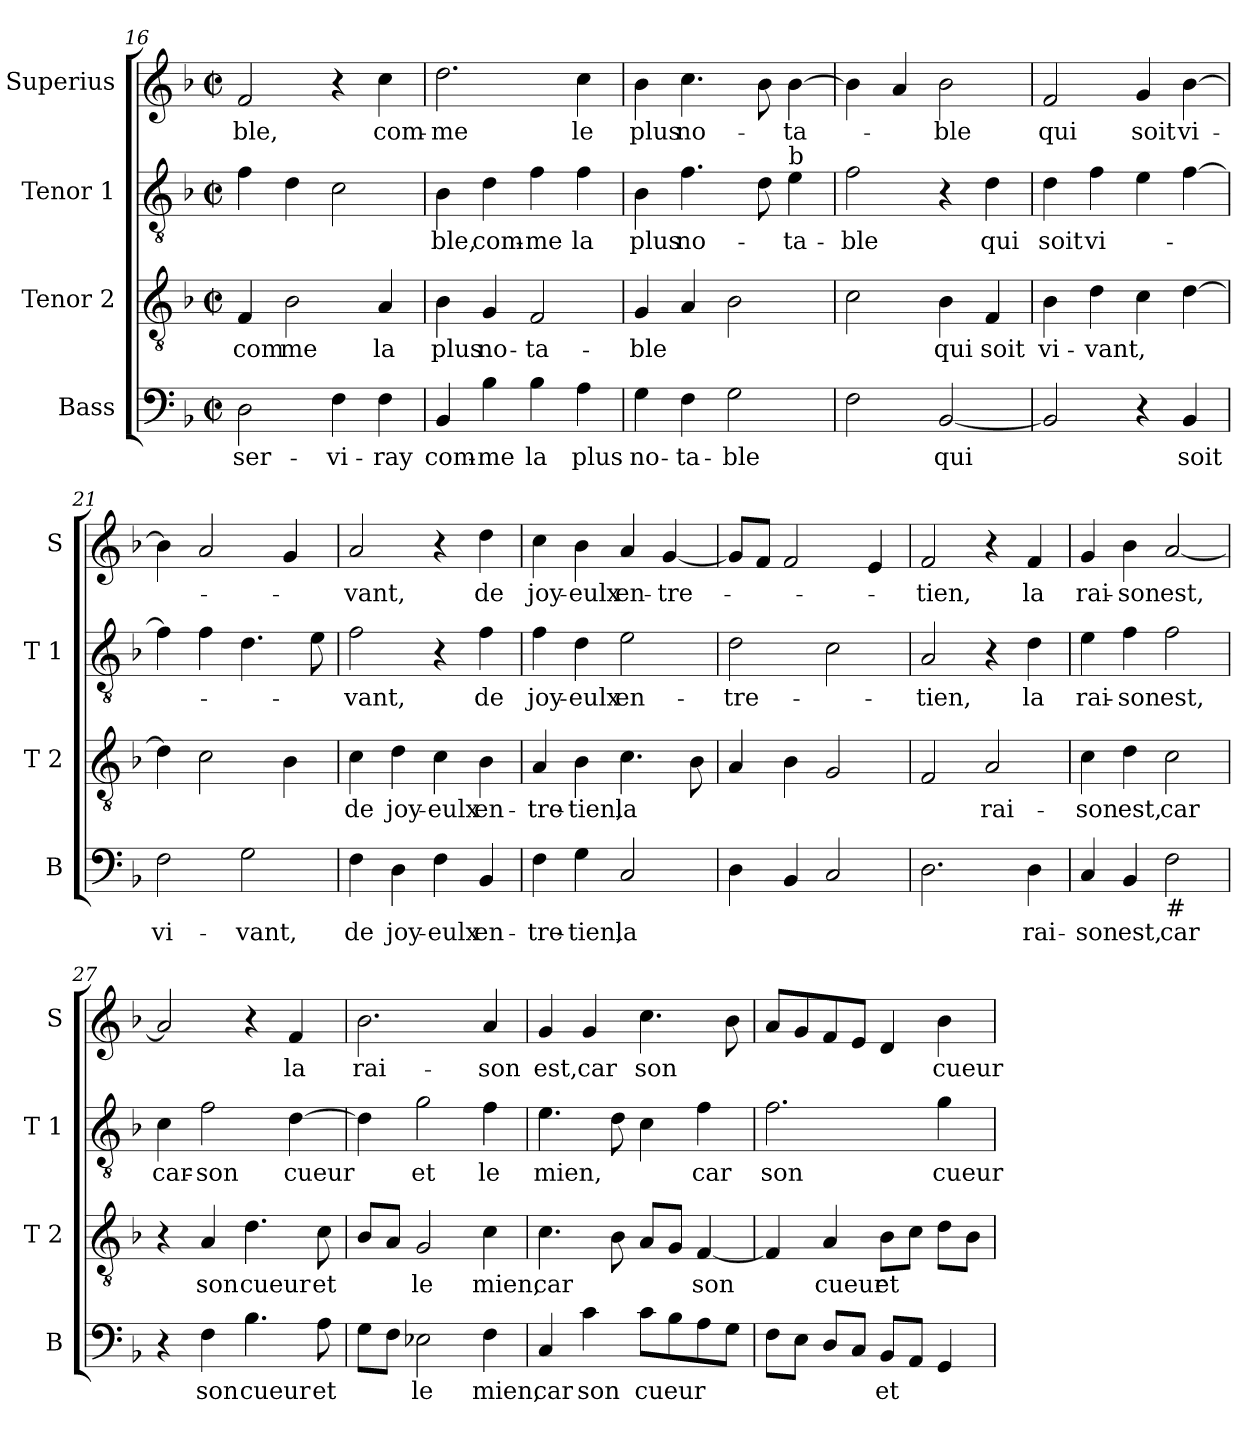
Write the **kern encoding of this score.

**kern	**text	**kern	**text	**kern	**text	**kern	**text
*part4	*part4	*part3	*part3	*part2	*part2	*part1	*part1
*staff4	*staff4	*staff3	*staff3	*staff2	*staff2	*staff1	*staff1
*I"Bass	*	*I"Tenor 2	*	*I"Tenor 1	*	*I"Superius	*
*I'B	*	*I'T 2	*	*I'T 1	*	*I'S	*
!!LO:PB:g=z
*clefF4	*	*clefGv2	*	*clefGv2	*	*clefG2	*
*k[b-]	*	*k[b-]	*	*k[b-]	*	*k[b-]	*
*F:	*	*F:	*	*F:	*	*F:	*
*M2/2	*	*M2/2	*	*M2/2	*	*M2/2	*
*met(c|)	*	*met(c|)	*	*met(c|)	*	*met(c|)	*
=16	=16	=16	=16	=16	=16	=16	=16
2D\	ser-	4F/	com	4f\	.	2f/	-ble,
.	.	2B-\	me	4d\	.	.	.
4F\	-vi-	.	.	2c\	.	4r	.
4F\	-ray	4A/	la	.	.	4cc\	com-
=17	=17	=17	=17	=17	=17	=17	=17
4BB-/	com-	4B-\	plus	4B-\	-ble,	2.dd\	-me
4B-\	-me	4G/	no-	4d\	com-	.	.
4B-\	la	2F/	-ta-	4f\	-me	.	.
4A\	plus	.	.	4f\	la	4cc\	le
=18	=18	=18	=18	=18	=18	=18	=18
4G\	no-	4G/	-ble	4B-\	plus	4b-\	plus
4F\	-ta-	4A/	.	4.f\	no-	4.cc\	no-
2G\	-ble	2B-\	.	.	.	.	.
.	.	.	.	8d\	.	8b-\	.
!	!	!	!	!LO:TX:a:t=b	!	!	!
.	.	.	.	4e\	-ta-	[4b-\	-ta-
=19	=19	=19	=19	=19	=19	=19	=19
2F\	.	2c\	.	2f\	-ble	4b-\]	.
.	.	.	.	.	.	4a/	.
[2BB-/	qui	4B-\	qui	4r	.	2b-\	-ble
.	.	4F/	soit	4d\	qui	.	.
=20	=20	=20	=20	=20	=20	=20	=20
2BB-/]	.	4B-\	vi-	4d\	soit	2f/	qui
.	.	4d\	-vant,	4f\	vi-	.	.
4r	.	4c\	.	4e\	.	4g/	soit
4BB-/	soit	[4d\	.	[4f\	.	[4b-\	vi-
=21	=21	=21	=21	=21	=21	=21	=21
2F\	vi-	4d\]	.	4f\]	.	4b-\]	.
.	.	2c\	.	4f\	.	2a/	.
2G\	-vant,	.	.	4.d\	.	.	.
.	.	4B-\	.	.	.	4g/	.
.	.	.	.	8e\	.	.	.
!!LO:LB:g=z
=22	=22	=22	=22	=22	=22	=22	=22
4F\	de	4c\	de	2f\	-vant,	2a/	-vant,
4D\	joy-	4d\	joy-	.	.	.	.
4F\	-eulx	4c\	-eulx	4r	.	4r	.
4BB-/	en-	4B-\	en-	4f\	de	4dd\	de
=23	=23	=23	=23	=23	=23	=23	=23
4F\	-tre-	4A/	-tre-	4f\	joy-	4cc\	joy-
4G\	-tien,	4B-\	-tien,	4d\	-eulx	4b-\	-eulx
2C/	la	4.c\	la	2e\	en-	4a/	en-
.	.	.	.	.	.	[4g/	-tre-
.	.	8B-\	.	.	.	.	.
=24	=24	=24	=24	=24	=24	=24	=24
4D\	.	4A/	.	2d\	-tre-	8g/L]	.
.	.	.	.	.	.	8f/J	.
4BB-/	.	4B-\	.	.	.	2f/	.
2C/	.	2G/	.	2c\	.	.	.
.	.	.	.	.	.	4e/	.
=25	=25	=25	=25	=25	=25	=25	=25
2.D\	.	2F/	.	2A/	-tien,	2f/	-tien,
.	.	2A/	rai-	4r	.	4r	.
4D\	rai-	.	.	4d\	la	4f/	la
=26	=26	=26	=26	=26	=26	=26	=26
4C/	-son	4c\	-son	4e\	rai-	4g/	rai-
4BB-/	est,	4d\	est,	4f\	-son	4b-\	-son
!LO:TX:b:t=#	!	!	!	!	!	!	!
2F\	car	2c\	car	2f\	est,	[2a/	est,
=27	=27	=27	=27	=27	=27	=27	=27
4r	.	4r	.	4c\	car-	2a/]	.
4F\	son	4A/	son	2f\	-son	.	.
4.B-\	cueur	4.d\	cueur	.	.	4r	.
.	.	.	.	[4d\	cueur	4f/	la
8A\	et	8c\	et	.	.	.	.
!!LO:LB:g=z
=28	=28	=28	=28	=28	=28	=28	=28
8G\L	.	8B-/L	.	4d\]	.	2.b-\	rai-
8F\J	.	8A/J	.	.	.	.	.
2E-X\	le	2G/	le	2g\	et	.	.
4F\	mien,	4c\	mien,	4f\	le	4a/	-son
=29	=29	=29	=29	=29	=29	=29	=29
4C/	car	4.c\	car	4.e\	mien,	4g/	est,
4c\	son	.	.	.	.	4g/	car
.	.	8B-\	.	8d\	.	.	.
8c\L	cueur	8A/L	.	4c\	.	4.cc\	son
8B-\	.	8G/J	.	.	.	.	.
8A\	.	[4F/	son	4f\	car	.	.
8G\J	.	.	.	.	.	8b-\	.
=30	=30	=30	=30	=30	=30	=30	=30
8F\L	.	4F/]	.	2.f\	son	8a/L	.
8E\J	.	.	.	.	.	8g/	.
8D/L	.	4A/	cueur	.	.	8f/	.
8C/J	.	.	.	.	.	8e/J	.
8BB-/L	et	8B-\L	et	.	.	4d/	.
8AA/J	.	8c\J	.	.	.	.	.
4GG/	.	8d\L	.	4g\	cueur	4b-\	cueur
.	.	8B-\J	.	.	.	.	.
=	=	=	=	=	=	=	=
*-	*-	*-	*-	*-	*-	*-	*-
